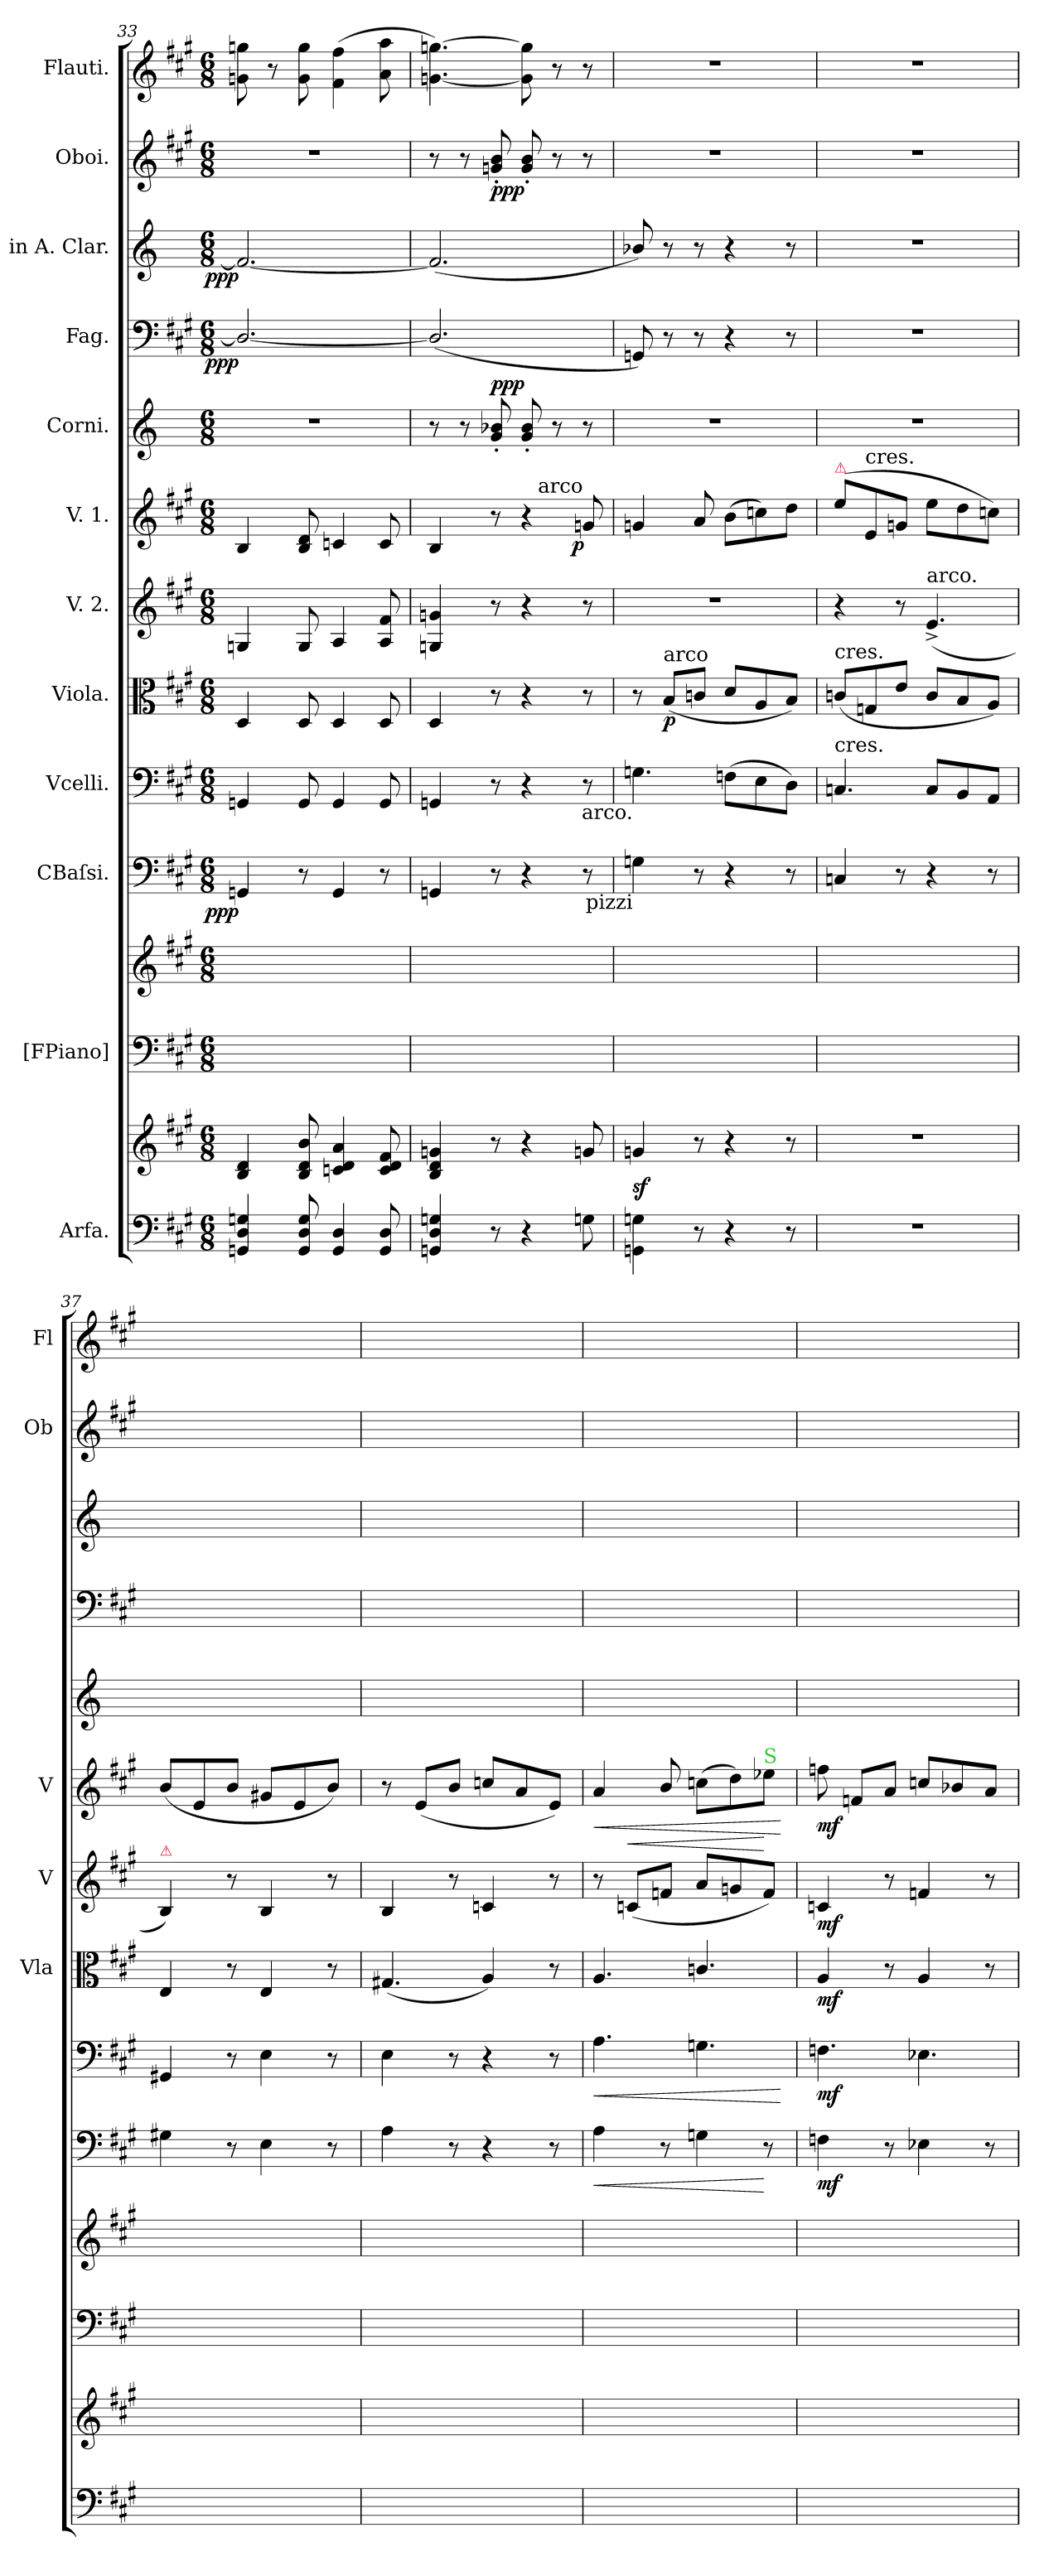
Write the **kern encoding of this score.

**kern	**kern	**dynam	**kern	**kern	**kern	**dynam	**kern	**dynam	**kern	**dynam	**kern	**dynam	**kern	**dynam	**kern	**dynam	**kern	**dynam	**kern	**dynam	**kern	**dynam	**kern
*part12	*part12	*part12	*part11	*part11	*part10	*part10	*part9	*part9	*part8	*part8	*part7	*part7	*part6	*part6	*part5	*part5	*part4	*part4	*part3	*part3	*part2	*part2	*part1
*staff14	*staff13	*staff13/14	*staff12	*staff11	*staff10	*staff10	*staff9	*staff9	*staff8	*staff8	*staff7	*staff7	*staff6	*staff6	*staff5	*staff5	*staff4	*staff4	*staff3	*staff3	*staff2	*staff2	*staff1
*I"Arfa.	*	*	*I"[FPiano]	*	*I"CBaſsi.	*	*I"Vcelli.	*	*I"Viola.	*	*I"V. 2.	*	*I"V. 1.	*	*I"Corni.	*	*I"Fag.	*	*I"in A. Clar.	*	*I"Oboi.	*	*I"Flauti.
*	*	*	*	*	*	*	*	*	*I'Vla	*	*I'V	*	*I'V	*	*	*	*	*	*	*	*I'Ob	*	*I'Fl
*clefF4	*clefG2	*	*clefF4	*clefG2	*clefF4	*	*clefF4	*	*clefC3	*	*clefG2	*	*clefG2	*	*clefG2	*	*clefF4	*	*clefG2	*	*clefG2	*	*clefG2
*	*	*	*	*	*	*	*	*	*	*	*	*	*	*	*ITrd5c8	*	*	*	*ITrd2c3	*	*	*	*
*k[f#c#g#]	*k[f#c#g#]	*	*k[f#c#g#]	*k[f#c#g#]	*k[f#c#g#]	*	*k[f#c#g#]	*	*k[f#c#g#]	*	*k[f#c#g#]	*	*k[f#c#g#]	*	*k[f#c#g#d#]	*	*k[f#c#g#]	*	*k[f#c#g#]	*	*k[f#c#g#]	*	*k[f#c#g#]
*M6/8	*M6/8	*	*M6/8	*M6/8	*M6/8	*	*M6/8	*	*M6/8	*	*M6/8	*	*M6/8	*	*M6/8	*	*M6/8	*	*M6/8	*	*M6/8	*	*M6/8
=33	=33	=33	=33	=33	=33	=33	=33	=33	=33	=33	=33	=33	=33	=33	=33	=33	=33	=33	=33	=33	=33	=33	=33
!	!	!	!	!	!	!LO:DY:rj	!	!	!	!	!	!	!	!	!	!	!	!LO:DY:rj	!	!LO:DY:rj	!	!	!
4GGn/ 4D/ 4Gn/	4B/ 4d/	.	2.ryy	2.ryy	4GGn/	ppp	4GGn/	.	4D/	.	4Gn/	.	4B/	.	2.r	.	2.D/_	ppp	2.d/_	ppp	2.r	.	8gn\ 8ggn\
.	.	.	.	.	.	.	.	.	.	.	.	.	.	.	.	.	.	.	.	.	.	.	8r
8GG/ 8D/ 8G/	8B/ 8d/ 8b/	.	.	.	8r	.	8GG/	.	8D/	.	8G/	.	8B/ 8d/	.	.	.	.	.	.	.	.	.	8g\ 8gg\
4GG/ 4D/	4cn/ 4d/ 4a/	.	.	.	4GG/	.	4GG/	.	4D/	.	4A/	.	4cn/	.	.	.	.	.	.	.	.	.	(4f#\ 4ff#\
8GG/ 8D/	8c/ 8d/ 8f#/	.	.	.	8r	.	8GG/	.	8D/	.	8A/ 8f#/	.	8c/	.	.	.	.	.	.	.	.	.	8a\ 8aa\
=34	=34	=34	=34	=34	=34	=34	=34	=34	=34	=34	=34	=34	=34	=34	=34	=34	=34	=34	=34	=34	=34	=34	=34
4GGn/ 4D/ 4Gn/	4B/ 4d/ 4gn/	.	2.ryy	2.ryy	4GGn/	.	4GGn/	.	4D/	.	4Gn/ 4gn/	.	4B/	.	8r	.	(<2.D/]	.	(2.d/]	.	8r	.	[4.gn\ [4.ggn\)
.	.	.	.	.	.	.	.	.	.	.	.	.	.	.	8r	.	.	.	.	.	8r	.	.
!	!	!	!	!	!	!	!	!	!	!	!	!	!	!	!	!LO:DY:a	!	!	!	!	!	!	!
8r	8r	.	.	.	8r	.	8r	.	8r	.	8r	.	8r	.	8B'/ 8dn'/	ppp	.	.	.	.	8gn'/ 8b'/	ppp	.
4r	4r	.	.	.	4r	.	4r	.	4r	.	4r	.	4r	.	8B'/ 8d'/	.	.	.	.	.	8g'/ 8b'/	.	8g]\ 8gg]\
.	.	.	.	.	.	.	.	.	.	.	.	.	.	.	8r	.	.	.	.	.	8r	.	8r
!	!	!	!	!	!	!	!	!	!	!	!	!	!LO:TX:a:rj:t=arco	!	!	!	!	!	!	!	!	!	!
!	!	!	!	!	!	!	!	!	!	!	!	!	!	!LO:DY:rj	!	!	!	!	!	!	!	!	!
8Gn\	8gn/	.	.	.	8r	.	8r	.	8r	.	8r	.	8gn/	p	8r	.	.	.	.	.	8r	.	8r
=35	=35	=35	=35	=35	=35	=35	=35	=35	=35	=35	=35	=35	=35	=35	=35	=35	=35	=35	=35	=35	=35	=35	=35
!	!	!	!	!	!	!	!LO:TX:b:rj:t=arco.	!	!	!	!	!	!	!	!	!	!	!	!	!	!	!	!
!	!	!	!	!	!LO:TX:b:rj:t=pizzi	!	!	!	!	!	!	!	!	!	!	!	!	!	!	!	!	!	!
4GGn\ 4Gn\	4gn/	sf	2.ryy	2.ryy	4Gn\	.	4.Gn\	.	8r	.	2.r	.	4gn/	.	2.r	.	8GGn/)	.	8gn/)	.	2.r	.	2.r
!	!	!	!	!	!	!	!	!	!LO:TX:a:t=arco	!	!	!	!	!	!	!	!	!	!	!	!	!	!
.	.	.	.	.	.	.	.	.	(8B/L	p	.	.	.	.	.	.	8r	.	8r	.	.	.	.
8r	8r	.	.	.	8r	.	.	.	8cn/J	.	.	.	8a/	.	.	.	8r	.	8r	.	.	.	.
4r	4r	.	.	.	4r	.	(8Fn\L	.	8d/L	.	.	.	(8b\L	.	.	.	4r	.	4r	.	.	.	.
.	.	.	.	.	.	.	8E\	.	8A/	.	.	.	8ccn\)	.	.	.	.	.	.	.	.	.	.
8r	8r	.	.	.	8r	.	8D\J)	.	8B/J)	.	.	.	8dd\J	.	.	.	8r	.	8r	.	.	.	.
=36	=36	=36	=36	=36	=36	=36	=36	=36	=36	=36	=36	=36	=36	=36	=36	=36	=36	=36	=36	=36	=36	=36	=36
!	!	!	!	!	!	!	!	!	!	!	!	!	!LO:TX:a:color=crimson:t=⚠	!	!	!	!	!	!	!	!	!	!
!	!	!	!	!	!	!	!	!	!LO:TX:t=cres.	!	!	!	!	!	!	!	!	!	!	!	!	!	!
!	!	!	!	!	!	!	!LO:TX:t=cres.	!	!	!	!	!	!	!	!	!	!	!	!	!	!	!	!
2.r	2.r	.	2.ryy	2.ryy	4Cn/	.	4.Cn/	.	(8cn/L	.	4r	.	(8ee\L	.	2.r	.	2.r	.	2.r	.	2.r	.	2.r
!	!	!	!	!	!	!	!	!	!	!	!	!	!LO:TX:t=cres.	!	!	!	!	!	!	!	!	!	!
.	.	.	.	.	.	.	.	.	8Gn/	.	.	.	8e/	.	.	.	.	.	.	.	.	.	.
.	.	.	.	.	8r	.	.	.	8e/J	.	8r	.	8gn/J	.	.	.	.	.	.	.	.	.	.
!	!	!	!	!	!	!	!	!	!	!	!LO:TX:a:t=arco.	!	!	!	!	!	!	!	!	!	!	!	!
.	.	.	.	.	4r	.	8C/L	.	8c/L	.	(4.e^/	.	8ee\L	.	.	.	.	.	.	.	.	.	.
.	.	.	.	.	.	.	8BB/	.	8B/	.	.	.	8dd\	.	.	.	.	.	.	.	.	.	.
.	.	.	.	.	8r	.	8AA/J	.	8A/J)	.	.	.	8ccn\J)	.	.	.	.	.	.	.	.	.	.
=37	=37	=37	=37	=37	=37	=37	=37	=37	=37	=37	=37	=37	=37	=37	=37	=37	=37	=37	=37	=37	=37	=37	=37
!	!	!	!	!	!	!	!	!	!	!	!LO:TX:a:color=crimson:t=⚠	!	!	!	!	!	!	!	!	!	!	!	!
2.ryy	2.ryy	.	2.ryy	2.ryy	4G#X\	.	4GG#X/	.	4E/	.	4B/)	.	(8b/L	.	2.ryy	.	2.ryy	.	2.ryy	.	2.ryy	.	2.ryy
.	.	.	.	.	.	.	.	.	.	.	.	.	8e/	.	.	.	.	.	.	.	.	.	.
.	.	.	.	.	8r	.	8r	.	8r	.	8r	.	8b/J	.	.	.	.	.	.	.	.	.	.
.	.	.	.	.	4E\	.	4E\	.	4E/	.	4B/	.	8g#X/L	.	.	.	.	.	.	.	.	.	.
.	.	.	.	.	.	.	.	.	.	.	.	.	8e/	.	.	.	.	.	.	.	.	.	.
.	.	.	.	.	8r	.	8r	.	8r	.	8r	.	8b/J)	.	.	.	.	.	.	.	.	.	.
=38	=38	=38	=38	=38	=38	=38	=38	=38	=38	=38	=38	=38	=38	=38	=38	=38	=38	=38	=38	=38	=38	=38	=38
2.ryy	2.ryy	.	2.ryy	2.ryy	4A\	.	4E\	.	(4.G#X/	.	4B/	.	8r	.	2.ryy	.	2.ryy	.	2.ryy	.	2.ryy	.	2.ryy
.	.	.	.	.	.	.	.	.	.	.	.	.	(8e/L	.	.	.	.	.	.	.	.	.	.
.	.	.	.	.	8r	.	8r	.	.	.	8r	.	8b/J	.	.	.	.	.	.	.	.	.	.
.	.	.	.	.	4r	.	4r	.	4A/)	.	4cn/	.	8ccn/L	.	.	.	.	.	.	.	.	.	.
.	.	.	.	.	.	.	.	.	.	.	.	.	8a/	.	.	.	.	.	.	.	.	.	.
.	.	.	.	.	8r	.	8r	.	8r	.	8r	.	8e/J)	.	.	.	.	.	.	.	.	.	.
=39	=39	=39	=39	=39	=39	=39	=39	=39	=39	=39	=39	=39	=39	=39	=39	=39	=39	=39	=39	=39	=39	=39	=39
!	!	!	!	!	!	!LO:HP:b	!	!LO:HP:b	!	!	!	!	!	!LO:HP:b	!	!	!	!	!	!	!	!	!
2.ryy	2.ryy	.	2.ryy	2.ryy	4A\	<	4.A\	<	4.A/	.	8r	.	4a/	<	2.ryy	.	2.ryy	.	2.ryy	.	2.ryy	.	2.ryy
!	!	!	!	!	!	!	!	!	!	!	!	!LO:HP:a	!	!	!	!	!	!	!	!	!	!	!
!	!	!	!	!	!	!	!	!	!	!	!	!LO:HP:n=1:b	!	!	!	!	!	!	!	!	!	!	!
.	.	.	.	.	.	.	.	.	.	.	(8cn/L	< <	.	.	.	.	.	.	.	.	.	.	.
.	.	.	.	.	8r	.	.	.	.	.	8fn/J	.	8b/	.	.	.	.	.	.	.	.	.	.
.	.	.	.	.	4Gn\	.	4.Gn\	.	4.cn/	.	8a/L	.	(8ccn\L	.	.	.	.	.	.	.	.	.	.
.	.	.	.	.	.	.	.	.	.	.	8gn/	.	8dd\)	.	.	.	.	.	.	.	.	.	.
!	!	!	!	!	!	!	!	!	!	!	!	!	!LO:TX:a:color=limegreen:t=S	!	!	!	!	!	!	!	!	!	!
.	.	.	.	.	8r	[	.	.	.	.	8f/J)	[	8ee-X\J	.	.	.	.	.	.	.	.	.	.
.	.	.	.	.	.	.	.	[	.	.	.	[	.	[	.	.	.	.	.	.	.	.	.
=40	=40	=40	=40	=40	=40	=40	=40	=40	=40	=40	=40	=40	=40	=40	=40	=40	=40	=40	=40	=40	=40	=40	=40
2.ryy	2.ryy	.	2.ryy	2.ryy	4Fn\	mf	4.Fn\	mf	4A/	mf	4cn/	mf	8ffn\	mf	2.ryy	.	2.ryy	.	2.ryy	.	2.ryy	.	2.ryy
.	.	.	.	.	.	.	.	.	.	.	.	.	8fn/L	.	.	.	.	.	.	.	.	.	.
.	.	.	.	.	8r	.	.	.	8r	.	8r	.	8a/J	.	.	.	.	.	.	.	.	.	.
.	.	.	.	.	4E-X\	.	4.E-X\	.	4A/	.	4fn/	.	8ccn/L	.	.	.	.	.	.	.	.	.	.
.	.	.	.	.	.	.	.	.	.	.	.	.	8b-X/	.	.	.	.	.	.	.	.	.	.
.	.	.	.	.	8r	.	.	.	8r	.	8r	.	8a/J	.	.	.	.	.	.	.	.	.	.
=	=	=	=	=	=	=	=	=	=	=	=	=	=	=	=	=	=	=	=	=	=	=	=
*-	*-	*-	*-	*-	*-	*-	*-	*-	*-	*-	*-	*-	*-	*-	*-	*-	*-	*-	*-	*-	*-	*-	*-
